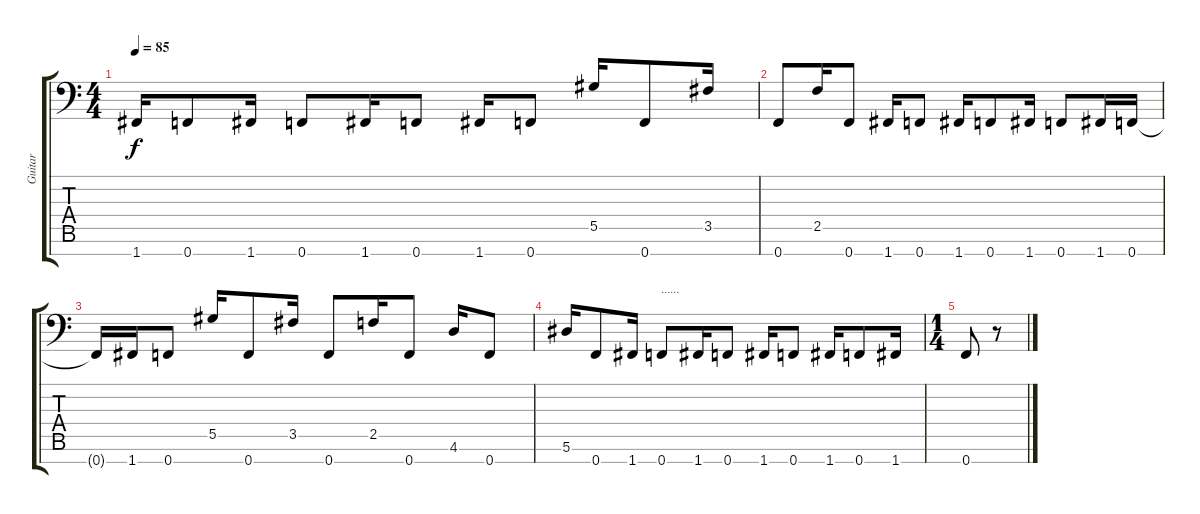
\track ("Guitar" "Guitar") {instrument overdrivenguitar}
\staff {score tabs}
\tuning (Bb3 Gb3 Db3 Ab2 Eb2 Bb1 F1) {hide}
\ts (4 4)
\tempo 85
\clef f4
\ks c
1.7.16{dy f} 0.7.8 1.7.16 0.7.8 1.7.16 0.7.8 1.7.16 0.7.8 5.5.16 0.7.8 3.5.16 |
0.7.8 2.5.16 0.7.8 1.7.16 0.7.8 1.7.16 0.7.8 1.7.16 0.7.8 1.7.16 0.7.16 |
0.7{t}.16 1.7.16 0.7.8 5.5.16 0.7.8 3.5.16 0.7.8 2.5.16 0.7.8 4.6.16 0.7.8 |
5.6.16 0.7.8 1.7.16 0.7.8{txt "......"} 1.7.16 0.7.8 1.7.16 0.7.8 1.7.16 0.7.8 1.7.16 |
\ts (1 4)
0.7.8 r.8
